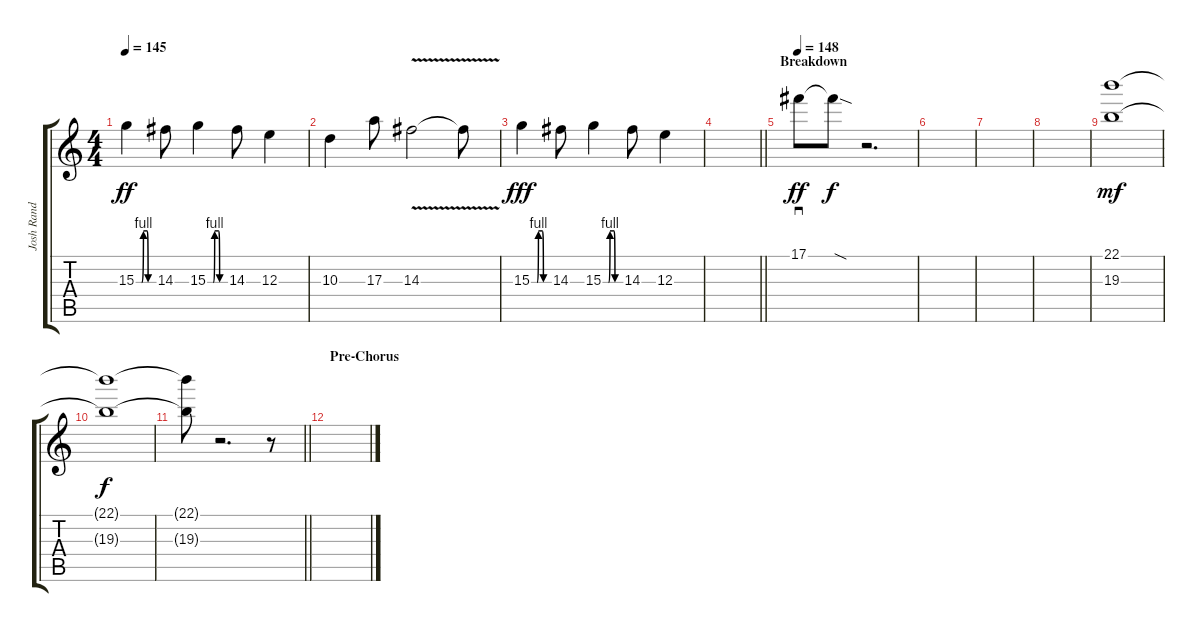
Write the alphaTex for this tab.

\track ("Josh Rand (Solo)" "Josh Rand ") {instrument overdrivenguitar}
\staff {score tabs}
\tuning (Db4 Ab3 E3 B2 Gb2 B1) {hide}
\ts (4 4)
\tempo 145
\clef g2
\ks c
15.3{be (custom 0 0 19 0 25 4 38 4 41 0 60 0)}.4{dy ff} 14.3.8 15.3{be (custom 0 0 19 0 24 4 38 4 41 0 60 0)}.4 14.3.8 12.3.4 |
10.3.4 17.3.8 14.3{v}.2 14.3{t}.8 |
15.3{be (custom 0 0 19 0 24 4 38 4 41 0 60 0)}.4{dy fff} 14.3.8 15.3{be (custom 0 0 19 0 24 4 38 4 41 0 60 0)}.4 14.3.8 12.3.4 |
\barLineRight lightlight
|
\section ("" "Breakdown")
\tempo 148
17.1.8{sd dy ff volume 10 balance 8 instrument lead2sawtooth} 17.1{sod t}.8{dy f} r.2{d} |
|
|
|
(22.1 19.3).1{dy mf volume 14 instrument stringensemble1} |
(22.1{t} 19.3{t}).1{dy f} |
\barLineRight lightlight
(22.1{t} 19.3{t}).8 r.2{d} r.8 |
\section ("" "Pre-Chorus")
